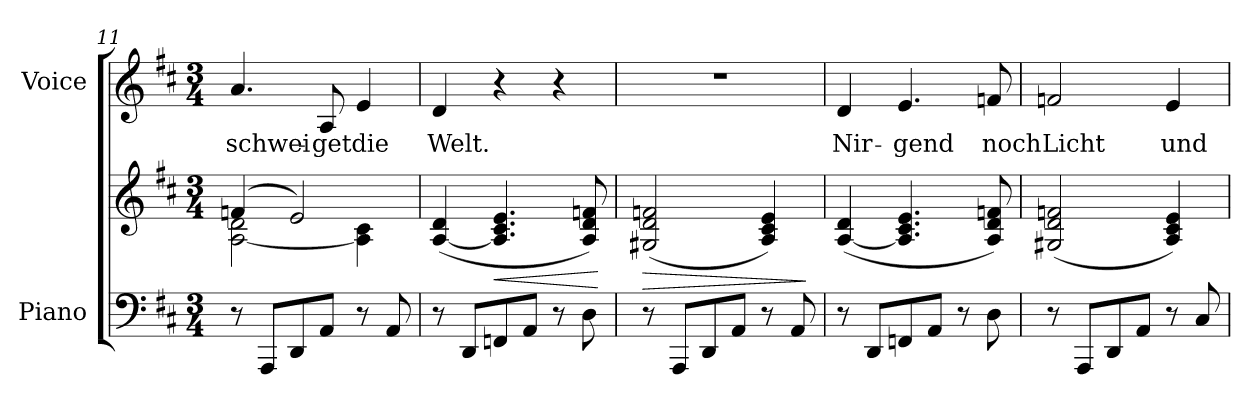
**kern	**kern	**dynam	**kern	**text
*part2	*part2	*part2	*part1	*part1
*staff3	*staff2	*staff2/3	*staff1	*staff1
*I"Piano	*	*	*I"Voice	*
*I'Pno	*	*	*	*
*clefF4	*clefG2	*	*clefG2	*
*k[f#c#]	*k[f#c#]	*	*k[f#c#]	*
*M3/4	*M3/4	*	*M3/4	*
=11	=11	=11	=11	=11
*	*^	*	*	*
8r	(>4fn/	[2A\ 2d\	.	4.a/	schwei-
8AAA/L	.	.	.	.	.
8DD/	2e/)	.	.	.	.
8AA/J	.	.	.	8A/	-get
8r	.	4A\] 4c#\	.	4e/	die
8AA/	.	.	.	.	.
*	*v	*v	*	*	*
=12	=12	=12	=12	=12
8r	(>[4A/ 4d/	.	4d/	Welt.
8DD/L	.	.	.	.
!	!	!LO:HP:b	!	!
8FFn/	4.A/] 4.c#/ 4.e/	<	4r	.
8AA/J	.	.	.	.
8r	.	.	4r	.
8D\	8A/ 8d/ 8fn/)	.	.	.
.	.	[	.	.
=13	=13	=13	=13	=13
!	!	!LO:HP:b	!	!
8r	(>2G#X/ 2d/ 2fn/	>	2.r	.
8AAA/L	.	.	.	.
8DD/	.	.	.	.
8AA/J	.	.	.	.
8r	4A/ 4c#/ 4e/)	.	.	.
8AA/	.	.	.	.
.	.	]	.	.
=14	=14	=14	=14	=14
8r	(>[4A/ 4d/	.	4d/	Nir-
8DD/L	.	.	.	.
8FFn/	4.A/] 4.c#/ 4.e/	.	4.e/	-gend
8AA/J	.	.	.	.
8r	.	.	.	.
8D\	8A/ 8d/ 8fn/)	.	8fn/	noch
=15	=15	=15	=15	=15
8r	(>2G#X/ 2d/ 2fn/	.	2fn/	Licht
8AAA/L	.	.	.	.
8DD/	.	.	.	.
8AA/J	.	.	.	.
8r	4A/ 4c#/ 4e/)	.	4e/	und
8C#/	.	.	.	.
=	=	=	=	=
*-	*-	*-	*-	*-
